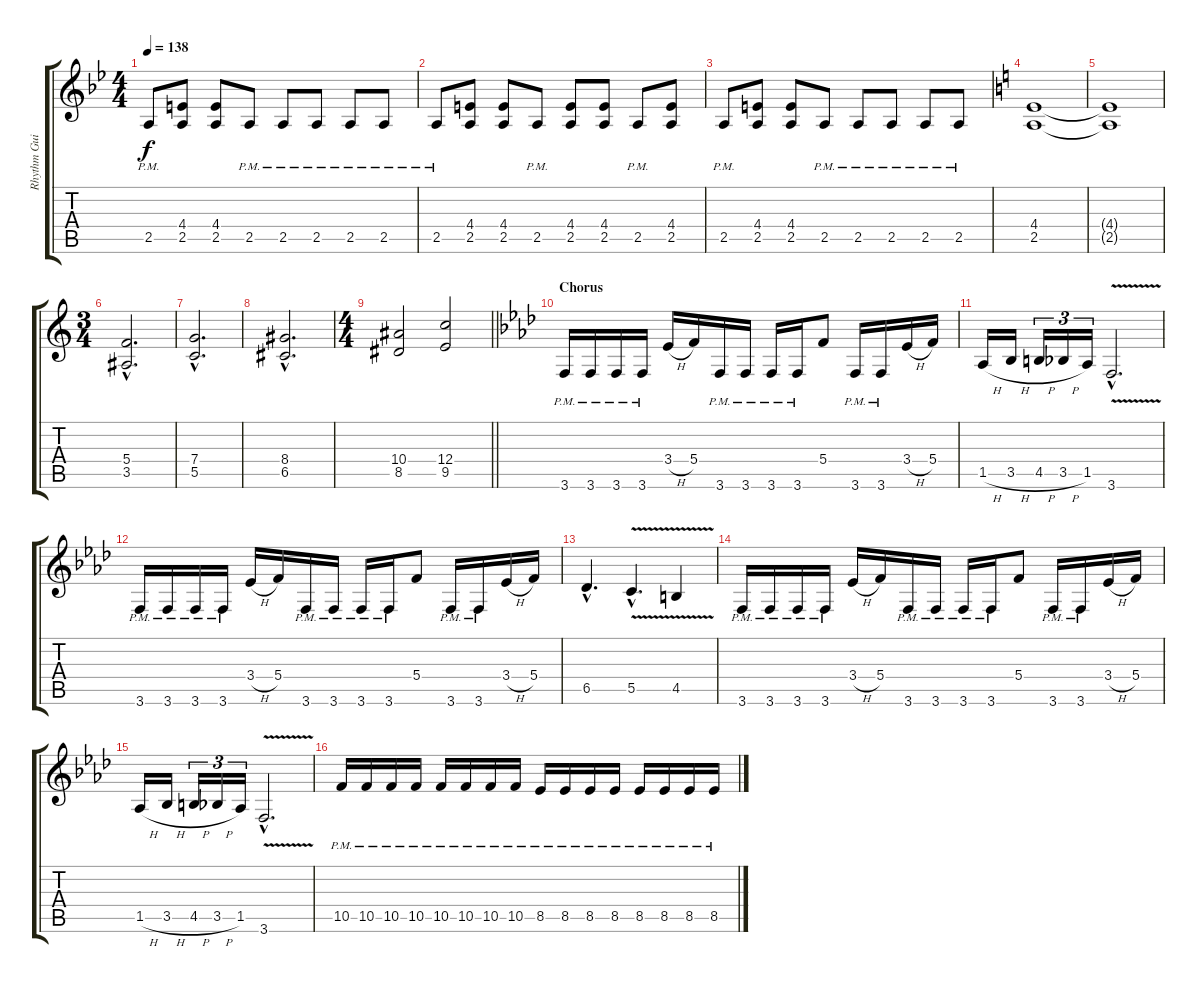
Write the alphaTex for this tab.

\track ("Rhythm Guitar" "Rhythm Gui") {instrument distortionguitar}
\staff {score tabs}
\tuning (D4 A3 F3 C3 G2 D2) {hide}
\ts (4 4)
\tempo 138
\clef g2
\ks gminor
2.5{pm}.8{dy f} (4.4 2.5).8 (4.4 2.5).8 2.5{pm}.8 2.5{pm}.8 2.5{pm}.8 2.5{pm}.8 2.5{pm}.8 |
2.5{pm}.8 (4.4 2.5).8 (4.4 2.5).8 2.5{pm}.8 (4.4 2.5).8 (4.4 2.5).8 2.5{pm}.8 (4.4 2.5).8 |
2.5{pm}.8 (4.4 2.5).8 (4.4 2.5).8 2.5{pm}.8 2.5{pm}.8 2.5{pm}.8 2.5{pm}.8 2.5{pm}.8 |
\ks aminor
(4.4 2.5).1 |
(4.4{t} 2.5{t}).1 |
\ts (3 4)
(5.4{hac} 3.5{hac}).2{d} |
(7.4{hac} 5.5{hac}).2{d} |
(8.4{hac} 6.5{hac}).2{d} |
\ts (4 4)
\barLineRight lightlight
(10.4 8.5).2 (12.4 9.5).2 |
\section ("" "Chorus")
\ks fminor
3.6{pm}.16 3.6{pm}.16 3.6{pm}.16 3.6{pm}.16 3.4{h}.16 5.4.16 3.6{pm}.16 3.6{pm}.16 3.6{pm}.16 3.6{pm}.16 5.4.8 3.6{pm}.16 3.6{pm}.16 3.4{h}.16 5.4.16 |
1.5{h}.16 3.5{h}.16 4.5{h}.16{tu (3 2)} 3.5{h}.16{tu (3 2)} 1.5.16{tu (3 2)} 3.6{v hac}.2{d} |
3.6{pm}.16 3.6{pm}.16 3.6{pm}.16 3.6{pm}.16 3.4{h}.16 5.4.16 3.6{pm}.16 3.6{pm}.16 3.6{pm}.16 3.6{pm}.16 5.4.8 3.6{pm}.16 3.6{pm}.16 3.4{h}.16 5.4.16 |
6.5{hac}.4{d} 5.5{v hac}.4{d} 4.5{v}.4 |
3.6{pm}.16 3.6{pm}.16 3.6{pm}.16 3.6{pm}.16 3.4{h}.16 5.4.16 3.6{pm}.16 3.6{pm}.16 3.6{pm}.16 3.6{pm}.16 5.4.8 3.6{pm}.16 3.6{pm}.16 3.4{h}.16 5.4.16 |
1.5{h}.16 3.5{h}.16 4.5{h}.16{tu (3 2)} 3.5{h}.16{tu (3 2)} 1.5.16{tu (3 2)} 3.6{v hac}.2{d} |
10.5{pm}.16 10.5{pm}.16 10.5{pm}.16 10.5{pm}.16 10.5{pm}.16 10.5{pm}.16 10.5{pm}.16 10.5{pm}.16 8.5{pm}.16 8.5{pm}.16 8.5{pm}.16 8.5{pm}.16 8.5{pm}.16 8.5{pm}.16 8.5{pm}.16 8.5{pm}.16
